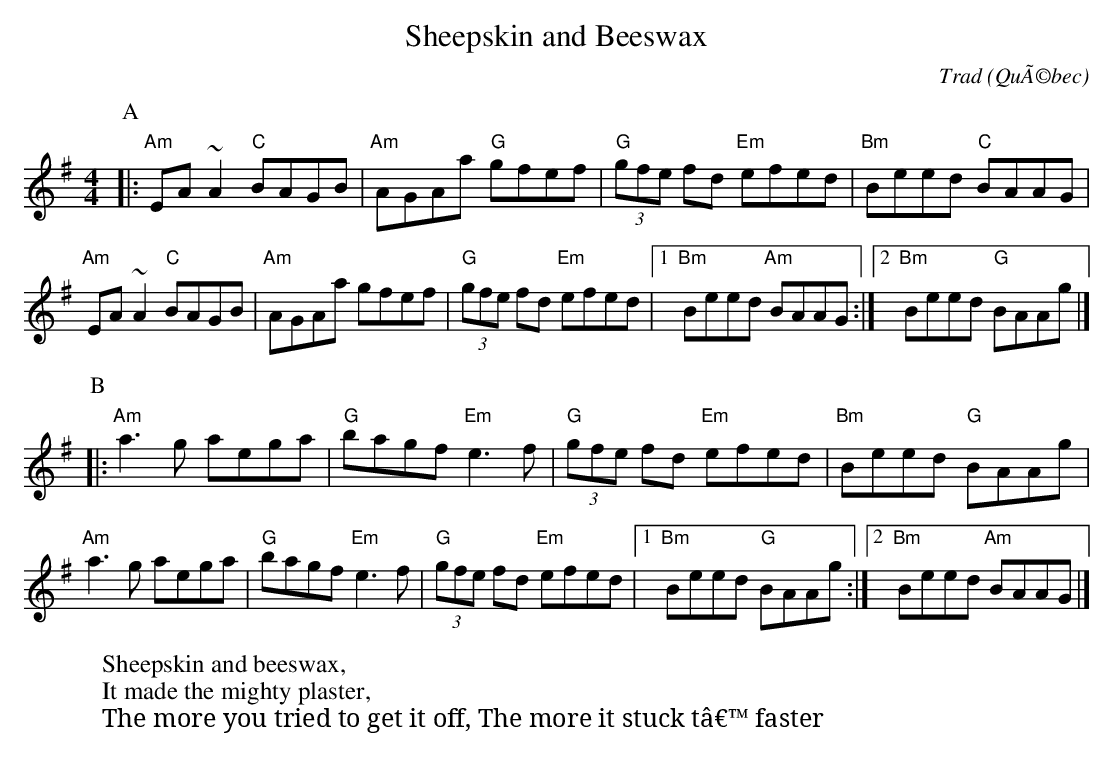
X:1
T:Sheepskin and Beeswax
C:Trad
O:QuÃ©bec
M:4/4
L:1/8
K:Ador
P:A
|: "Am" EA ~A2 "C" BAGB | "Am" AGAa "G" gfef | "G" (3 gfe fd "Em" efed | "Bm" Beed "C" BAAG |
"Am" EA ~A2 "C" BAGB | "Am" AGAa gfef | "G" (3 gfe fd "Em" efed |1 "Bm" Beed "Am" BAAG :|2 "Bm" Beed "G" BAAg |]
P:B
|: "Am" a3 g aega | "G" bagf "Em" e3 f | "G" (3 gfe fd "Em" efed | "Bm" Beed "G" BAAg |
"Am"a3 g aega | "G" bagf "Em" e3 f | "G" (3 gfe fd "Em" efed |1 "Bm" Beed "G" BAAg :|2 "Bm" Beed "Am" BAAG |]
W:Sheepskin and beeswax,
W:It made the mighty plaster,
W:The more you tried to get it off, The more it stuck tâ€™ faster
